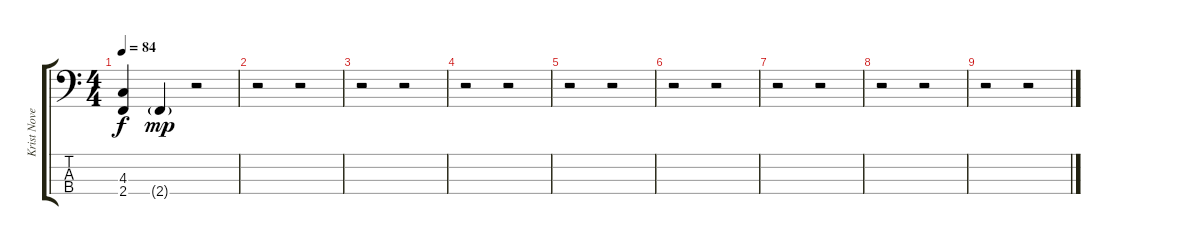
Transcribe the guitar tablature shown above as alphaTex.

\track ("Krist Noveselic (Bass)" "Krist Nove") {instrument electricbasspick}
\staff {score tabs}
\tuning (Gb2 Db2 Ab1 Eb1) {hide}
\ts (4 4)
\tempo 84
\clef f4
\ks c
(4.3 2.4).4{dy f} 2.4{g}.4{dy mp} r.2 |
r.2 r.2 |
r.2 r.2 |
r.2 r.2 |
r.2 r.2 |
r.2 r.2 |
r.2 r.2 |
r.2 r.2 |
r.2 r.2
